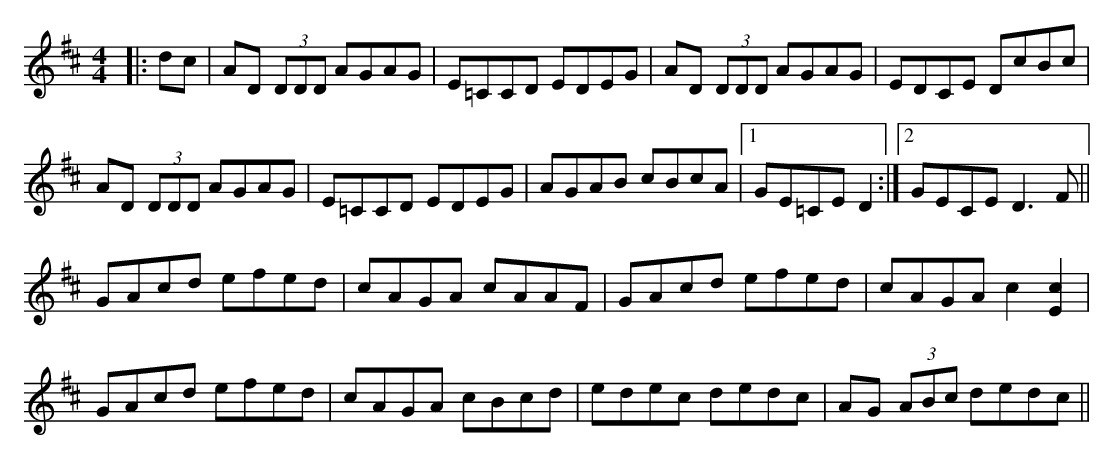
X:1
M:4/4
K:D
|:dc|AD (3DDD AGAG|E=CCD EDEG|AD (3DDD AGAG|EDCE DcBc|
AD (3DDD AGAG|E=CCD EDEG|AGAB cBcA|1 GE=CE D2:|2 GECE D3 F||
GAcd efed|cAGA cAAF|GAcd efed|cAGA c2 [E2c2]|
GAcd efed|cAGA cBcd|edec dedc|AG (3ABc dedc||
